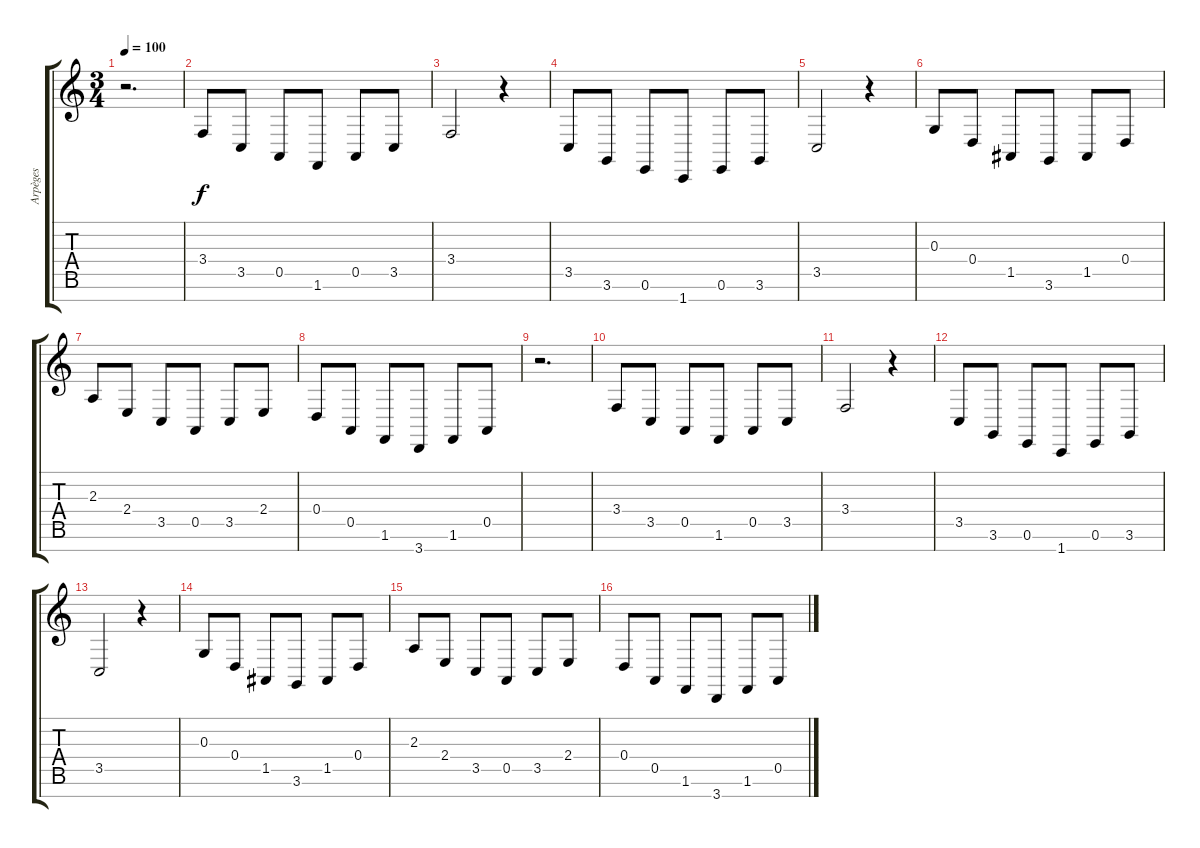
\track ("Arpèges" "Arpèges") {instrument accordion}
\staff {score tabs}
\tuning (E4 B3 G3 D3 A2 E2 B1) {hide}
\ts (3 4)
\tempo 100
\clef g2
\ks c
r.2{d dy f} |
3.4.8 3.5.8 0.5.8 1.6.8 0.5.8 3.5.8 |
3.4.2 r.4 |
3.5.8 3.6.8 0.6.8 1.7.8 0.6.8 3.6.8 |
3.5.2 r.4 |
0.3.8 0.4.8 1.5.8 3.6.8 1.5.8 0.4.8 |
2.3.8 2.4.8 3.5.8 0.5.8 3.5.8 2.4.8 |
0.4.8 0.5.8 1.6.8 3.7.8 1.6.8 0.5.8 |
r.2{d} |
3.4.8 3.5.8 0.5.8 1.6.8 0.5.8 3.5.8 |
3.4.2 r.4 |
3.5.8 3.6.8 0.6.8 1.7.8 0.6.8 3.6.8 |
3.5.2 r.4 |
0.3.8 0.4.8 1.5.8 3.6.8 1.5.8 0.4.8 |
2.3.8 2.4.8 3.5.8 0.5.8 3.5.8 2.4.8 |
0.4.8 0.5.8 1.6.8 3.7.8 1.6.8 0.5.8
